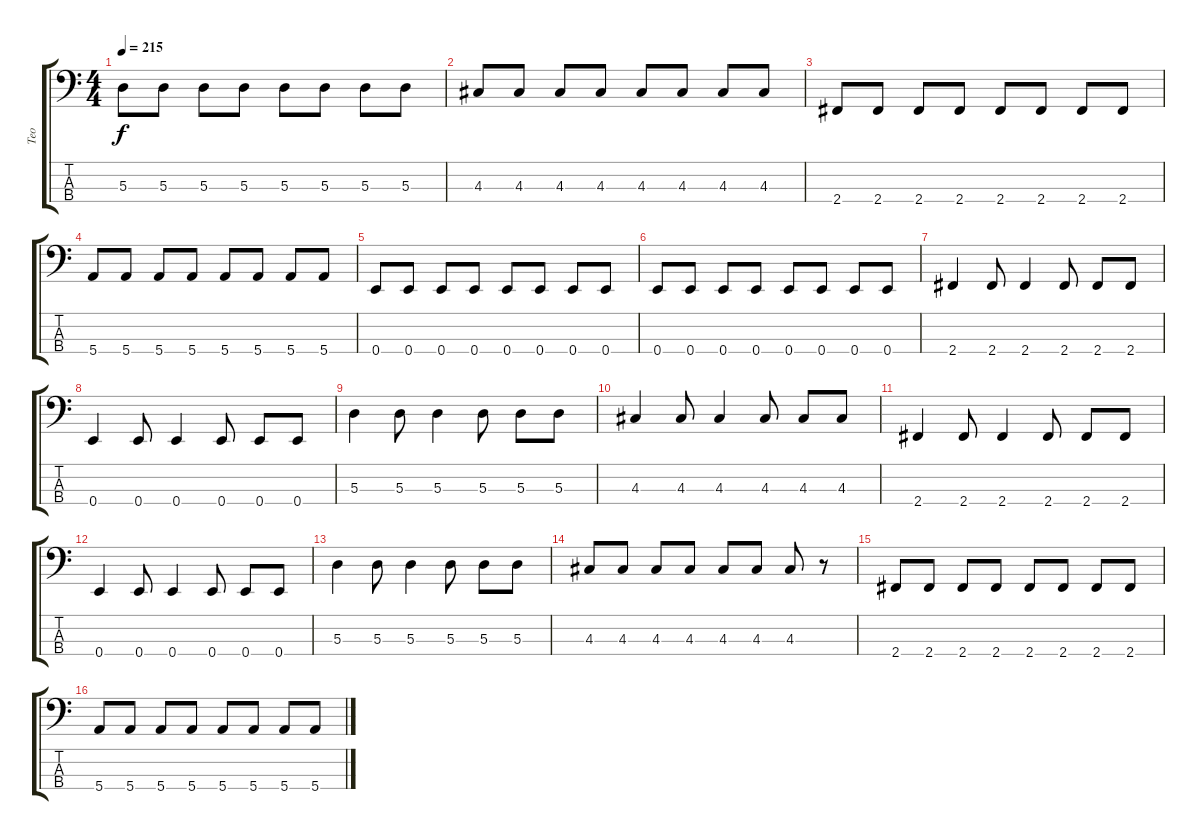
\track ("Teo" "Teo") {instrument electricbasspick}
\staff {score tabs}
\tuning (G2 D2 A1 E1) {hide}
\ts (4 4)
\tempo 215
\clef f4
\ks c
5.3.8{dy f} 5.3.8 5.3.8 5.3.8 5.3.8 5.3.8 5.3.8 5.3.8 |
4.3.8 4.3.8 4.3.8 4.3.8 4.3.8 4.3.8 4.3.8 4.3.8 |
2.4.8 2.4.8 2.4.8 2.4.8 2.4.8 2.4.8 2.4.8 2.4.8 |
5.4.8 5.4.8 5.4.8 5.4.8 5.4.8 5.4.8 5.4.8 5.4.8 |
0.4.8 0.4.8 0.4.8 0.4.8 0.4.8 0.4.8 0.4.8 0.4.8 |
0.4.8 0.4.8 0.4.8 0.4.8 0.4.8 0.4.8 0.4.8 0.4.8 |
2.4.4 2.4.8 2.4.4 2.4.8 2.4.8 2.4.8 |
0.4.4 0.4.8 0.4.4 0.4.8 0.4.8 0.4.8 |
5.3.4 5.3.8 5.3.4 5.3.8 5.3.8 5.3.8 |
4.3.4 4.3.8 4.3.4 4.3.8 4.3.8 4.3.8 |
2.4.4 2.4.8 2.4.4 2.4.8 2.4.8 2.4.8 |
0.4.4 0.4.8 0.4.4 0.4.8 0.4.8 0.4.8 |
5.3.4 5.3.8 5.3.4 5.3.8 5.3.8 5.3.8 |
4.3.8 4.3.8 4.3.8 4.3.8 4.3.8 4.3.8 4.3.8 r.8 |
2.4.8 2.4.8 2.4.8 2.4.8 2.4.8 2.4.8 2.4.8 2.4.8 |
5.4.8 5.4.8 5.4.8 5.4.8 5.4.8 5.4.8 5.4.8 5.4.8
